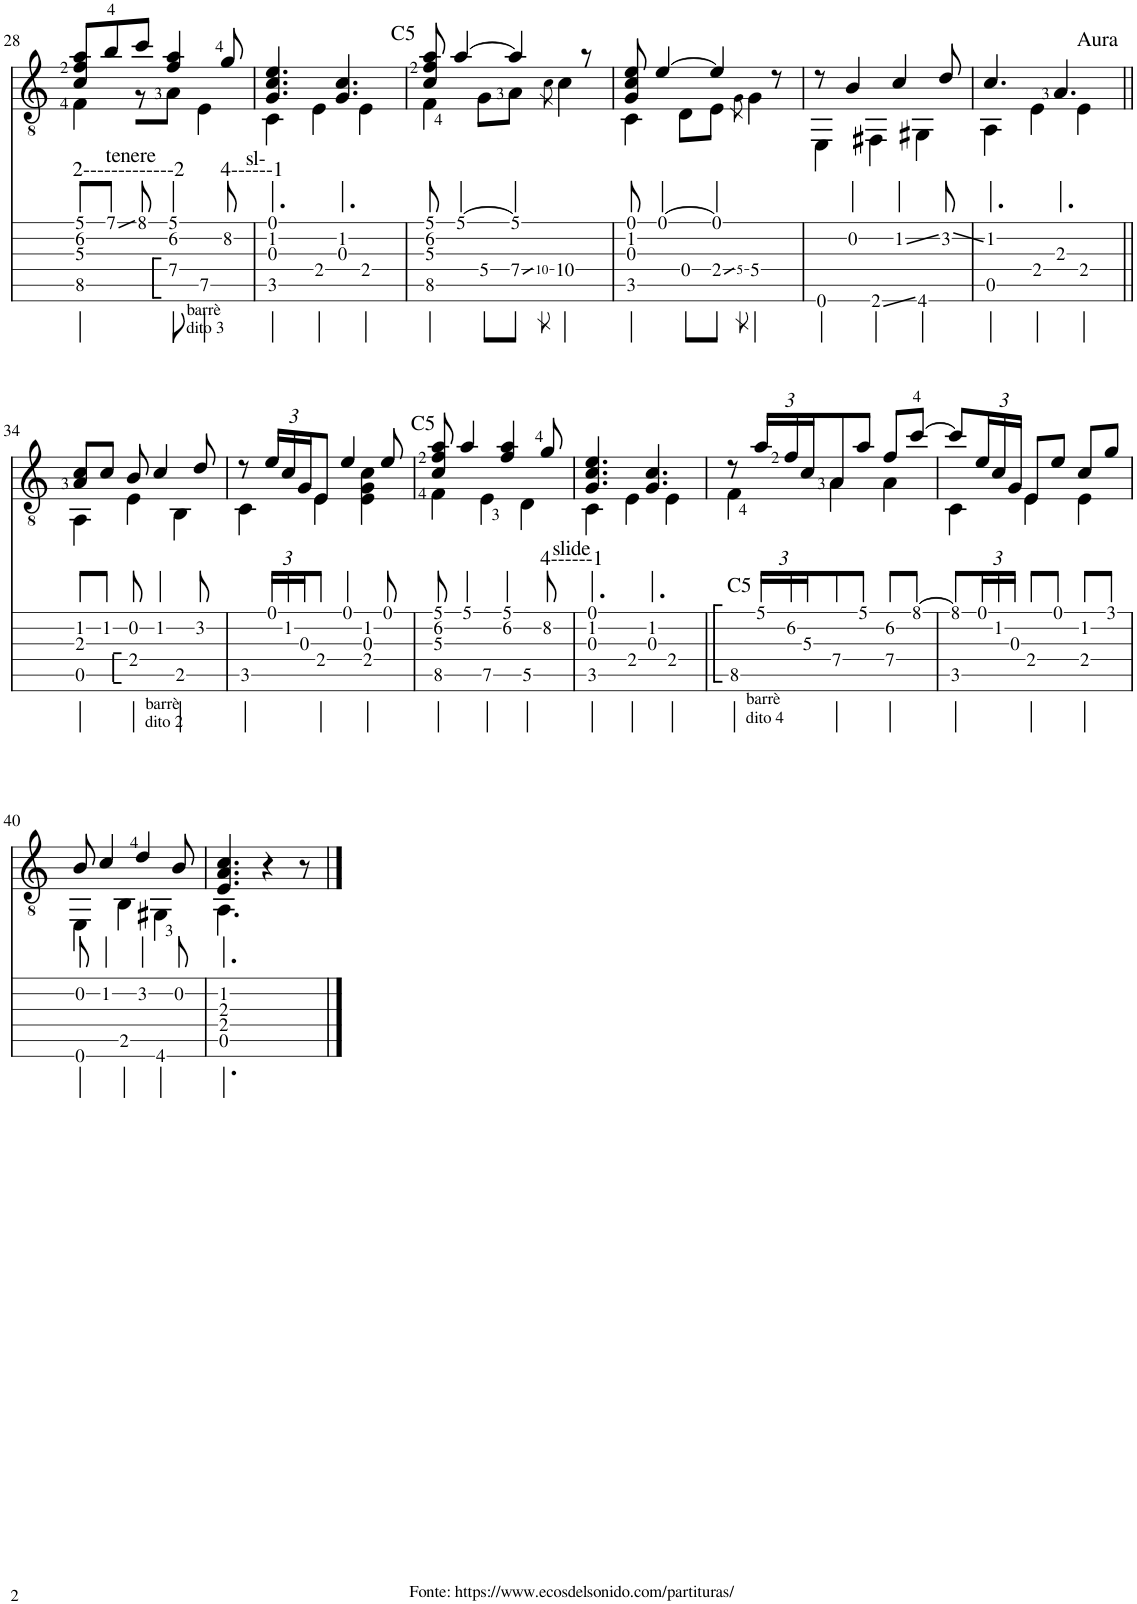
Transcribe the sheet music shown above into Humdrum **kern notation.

**kern	**kern
*part2	*part1
*staff2	*staff1
*I"Chitarra classica (Intavolatura)	*I"Classical Guitar
!!LO:PB:g=z
*	*clefGv2
*k[]	*k[]
*M3/4	*M3/4
=28	=28
*^	*^
!LO:TX:a:t=2-------------2	!	!	!
8c/ 8f/ 8a/L	4F\	8c/ 8f/ 8a/L	4F\
!LO:TX:a:t=tenere	!	!	!
8b/J	.	8b/	.
8cc/	8r	8cc/J	8r
!LO:TX:b:t=barrè	!	!	!
!LO:TX:b:t=dito 3	!	!	!
4f/ 4a/	8A\	4f/ 4a/	8A\J
.	4E\	.	4E\
!LO:TX:a:t=4------1	!	!	!
!LO:TX:a:t=sl-	!	!	!
8g/	.	8g/	.
=29	=29	=29	=29
4.G/ 4.c/ 4.e/	4C\	4.G/ 4.c/ 4.e/	4C\
.	4E\	.	4E\
4.G/ 4.c/	.	4.G/ 4.c/	.
.	4E\	.	4E\
=30	=30	=30	=30
!	!	!LO:TX:a:t=C5	!
8c/ 8f/ 8a/	4F\	8c/ 8f/ 8a/	4F\
[4a/	.	[4a/	.
.	8G\L	.	8G\L
4a/]	8A\J	4a/]	8A\J
.	8qc\	.	8qc\
.	4c\	.	4c\
8r	.	8r	.
=31	=31	=31	=31
8G/ 8c/ 8e/	4C\	8G/ 8c/ 8e/	4C\
[4e/	.	[4e/	.
.	8D\L	.	8D\L
4e/]	8E\J	4e/]	8E\J
.	8qG\	.	8qG\
.	4G\	.	4G\
8r	.	8r	.
=32	=32	=32	=32
8r	4EE\	8r	4EE\
4B/	.	4B/	.
.	4FF#X\	.	4FF#X\
4c/	.	4c/	.
.	4GG#X\	.	4GG#X\
8d/	.	8d/	.
=33	=33	=33	=33
4.c/	4AA\	4.c/	4AA\
.	4E\	.	4E\
4.A/	.	4.A/	.
!	!	!	!LO:TX:a:t=Aura
.	4E\	.	4E\
!!LO:LB:g=z	!!
=34||	=34||	=34||	=34||
8A/ 8c/L	4AA\	8A/ 8c/L	4AA\
8c/J	.	8c/J	.
!LO:TX:b:t=barrè	!	!	!
!LO:TX:b:t=dito 2	!	!	!
8B/	4E\	8B/	4E\
4c/	.	4c/	.
.	4BB\	.	4BB\
8d/	.	8d/	.
=35	=35	=35	=35
8r	4C\	8r	4C\
*Xbrackettup	*	*Xbrackettup	*
24e/LL	.	24e/LL	.
24c/	.	24c/	.
24G/J	.	24G/J	.
8E/J	4E\	8E/J	4E\
4e/	.	4e/	.
.	4E\ 4G\ 4c\	.	4E\ 4G\ 4c\
8e/	.	8e/	.
=36	=36	=36	=36
!	!	!LO:TX:a:t=C5	!
8c/ 8f/ 8a/	4F\	8c/ 8f/ 8a/	4F\
4a/	.	4a/	.
.	4E\	.	4E\
4f/ 4a/	.	4f/ 4a/	.
.	4D\	.	4D\
!LO:TX:a:t=4------1	!	!	!
!LO:TX:a:t=slide	!	!	!
8g/	.	8g/	.
=37	=37	=37	=37
4.G/ 4.c/ 4.e/	4C\	4.G/ 4.c/ 4.e/	4C\
.	4E\	.	4E\
4.G/ 4.c/	.	4.G/ 4.c/	.
.	4E\	.	4E\
=38	=38	=38	=38
!LO:TX:a:t=C5	!	!	!
!LO:TX:b:t=barrè	!	!	!
!LO:TX:b:t=dito 4	!	!	!
8r	4F\	8r	4F\
24a/LL	.	24a/LL	.
24f/	.	24f/	.
24c/J	.	24c/J	.
8A/	4A\	8A/	4A\
8a/J	.	8a/J	.
8f/L	4A\	8f/L	4A\
[8cc/J	.	[8cc/J	.
=39	=39	=39	=39
8cc/L]	4C\	8cc/L]	4C\
24e/L	.	24e/L	.
24c/	.	24c/	.
24G/JJ	.	24G/JJ	.
8E/L	4E\	8E/L	4E\
8e/J	.	8e/J	.
8c/L	4E\	8c/L	4E\
8g/J	.	8g/J	.
!!LO:LB:g=z	!!
=40	=40	=40	=40
8B/	4EE\	8B/	4EE\
4c/	.	4c/	.
.	4BB\	.	4BB\
4d/	.	4d/	.
.	4GG#X\	.	4GG#X\
8B/	.	8B/	.
=41	=41	=41	=41
4.E/ 4.A/ 4.c/	4.AA\	4.E/ 4.A/ 4.c/	4.AA\
4r	4.ryy	4r	4.ryy
8r	.	8r	.
*v	*v	*	*
*	*v	*v
==	==
*-	*-
